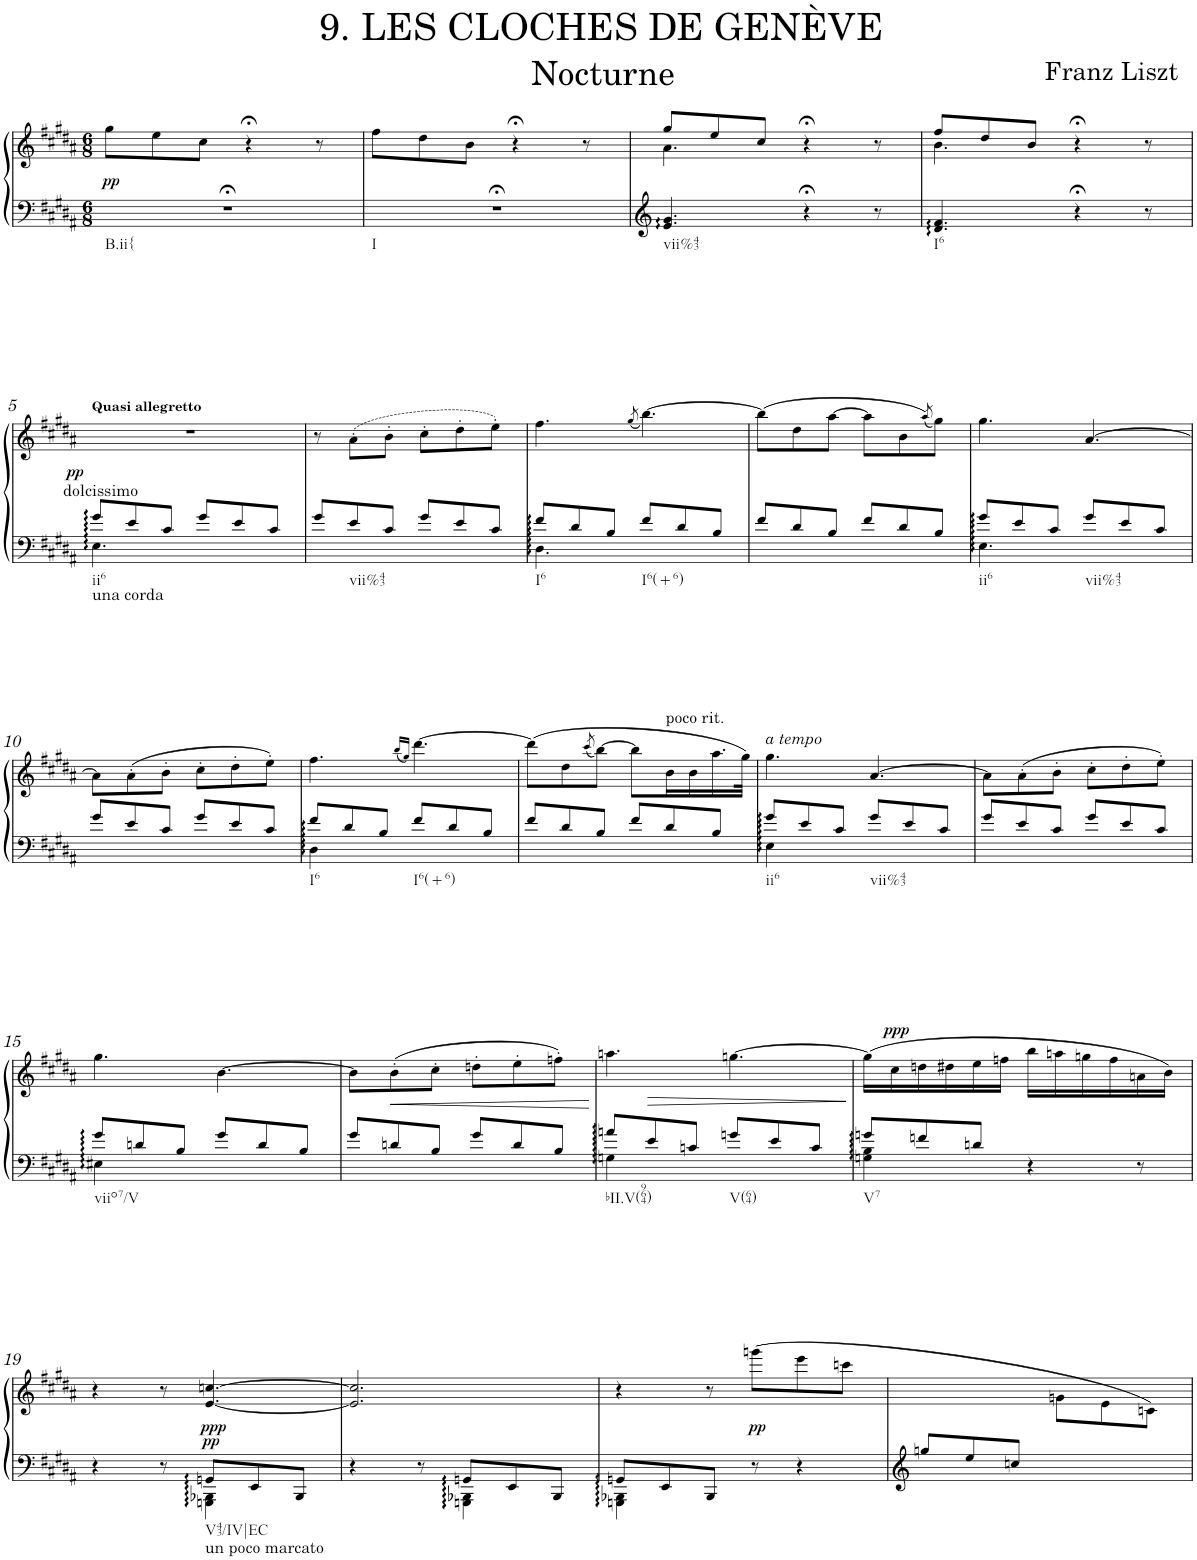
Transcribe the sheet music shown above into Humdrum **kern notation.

**kern	**kern	**dynam
*part1	*part1	*part1
*staff2	*staff1	*staff1/2
*I"Piano	*	*
*I'Pno.	*	*
*clefF4	*clefG2	*
*k[f#c#g#d#a#]	*k[f#c#g#d#a#]	*
*M6/8	*M6/8	*
=1	=1	=1
!LO:TX:b:t=B.ii{	!	!
!	!	!LO:DY:b
2.r;<	8gg#\L	pp
.	8ee\	.
.	8cc#\J	.
.	4r;<	.
.	8r	.
=2	=2	=2
!LO:TX:b:t=I	!	!
2.r;<	8ff#\L	.
.	8dd#\	.
.	8b\J	.
.	4r;<	.
.	8r	.
=3	=3	=3
*	*^	*
!LO:TX:b:t=vii%43	!	!	!
4.e/ 4.g#/	8gg#/L	4.a#\	.
.	8ee/	.	.
.	8cc#/J	.	.
4r;<	4r;<	8ryy	.
.	.	4ryy	.
8r	8r	.	.
=4	=4	=4	=4
!LO:TX:b:t=I6	!	!	!
4.d#/ 4.f#/	8ff#/L	4.b\	.
.	8dd#/	.	.
.	8b/J	.	.
4r;<	4r;<	8ryy	.
.	.	4ryy	.
8r	8r	.	.
*	*v	*v	*
!!LO:LB:g=z
=5	=5	=5
*^	*	*
!	!	!LO:TX:a:B:t=Quasi allegretto	!
!LO:TX:b:t=una corda	!	!	!
!LO:TX:b:t=ii6	!	!	!
!	!	!	!LO:DY:b
8g#/L	4.E\	2.r	pp
!LO:TX:a:t=dolcissimo	!	!	!
8e/	.	.	.
8c#/J	.	.	.
8g#/L	8ryy	.	.
8e/	4ryy	.	.
8c#/J	.	.	.
*v	*v	*	*
=6	=6	=6
8g#/L	8r	.
!LO:TX:b:t=vii%43	!	!
8e/	(8a#'\L	.
8c#/J	8b'\J	.
8g#/L	8cc#'\L	.
8e/	8dd#'\	.
8c#/J	8ee'\J)	.
=7	=7	=7
*^	*	*
!LO:TX:b:t=I6	!	!	!
8f#/L	4.D#\	4.ff#\	.
8d#/	.	.	.
8B/J	.	.	.
.	.	(8qgg#/	.
!LO:TX:b:t=I6(+6)	!	!	!
8f#/L	8ryy	[4.bb\)	.
8d#/	4ryy	.	.
8B/J	.	.	.
*v	*v	*	*
=8	=8	=8
8f#/L	(8bb\L]	.
8d#/	8dd#\	.
8B/J	[8aa#\J	.
8f#/L	8aa#\L]	.
8d#/	8b\	.
.	(8qaa#/)	.
8B/J	8gg#\J)	.
=9	=9	=9
*^	*	*
!LO:TX:b:t=ii6	!	!	!
8g#/L	4.E\	4.gg#\	.
8e/	.	.	.
8c#/J	.	.	.
!LO:TX:b:t=vii%43	!	!	!
8g#/L	8ryy	[4.a#/	.
8e/	4ryy	.	.
8c#/J	.	.	.
*v	*v	*	*
!!LO:LB:g=z
=10	=10	=10
8g#/L	8a#\L]	.
8e/	(8a#'\	.
8c#/J	8b'\J	.
8g#/L	8cc#'\L	.
8e/	8dd#'\	.
8c#/J	8ee'\J)	.
=11	=11	=11
*^	*	*
!LO:TX:b:t=I6	!	!	!
8f#/L	4D#\	4.ff#\	.
8d#/	.	.	.
8B/J	8ryy	.	.
.	.	(16qbb/LL	.
.	.	16qgg#/JJ)	.
!LO:TX:b:t=I6(+6)	!	!	!
8f#/L	8ryy	[4.ddd#\	.
8d#/	4ryy	.	.
8B/J	.	.	.
*v	*v	*	*
=12	=12	=12
8f#/L	(8ddd#\L]	.
8d#/	8dd#\	.
.	(8qccc#/	.
8B/J	[8bb\J)	.
8f#/L	8bb\L]	.
!	!LO:TX:a:t=poco rit.	!
8d#/	16b\L	.
.	16b\	.
8B/J	16.aa#\	.
.	32gg#\JJk)	.
=13	=13	=13
*^	*	*
!	!	!LO:TX:a:i:t=a tempo	!
!LO:TX:b:t=ii6	!	!	!
8g#/L	4E\	4.gg#\	.
8e/	.	.	.
8c#/J	8ryy	.	.
!LO:TX:b:t=vii%43	!	!	!
8g#/L	8ryy	[4.a#/	.
8e/	4ryy	.	.
8c#/J	.	.	.
*v	*v	*	*
=14	=14	=14
8g#/L	8a#\L]	.
8e/	(8a#'\	.
8c#/J	8b'\J	.
8g#/L	8cc#'\L	.
8e/	8dd#'\	.
8c#/J	8ee'\J)	.
!!LO:LB:g=z
=15	=15	=15
*^	*	*
!LO:TX:b:t=viio7/V	!	!	!
8g#/L	4E#X\	4.gg#\	.
8dn/	.	.	.
8B/J	8ryy	.	.
8g#/L	8ryy	[4.b\	.
8d/	4ryy	.	.
8B/J	.	.	.
*v	*v	*	*
=16	=16	=16
8g#/L	8b\L]	.
!	!	!LO:HP:b
8dn/	(8b'\	<
8B/J	8cc#'\J	.
8g#/L	8ddn'\L	.
8d/	8ee'\	.
8B/J	8ffn'\J)	.
.	.	[
=17	=17	=17
*^	*	*
!LO:TX:b:t=bII.V(964)	!	!	!
8an/L	4Gn\	4.aan\	.
8e/	.	.	.
8cn/J	8ryy	.	.
!LO:TX:b:t=V(64)	!	!	!
8gn/L	8ryy	[4.ggn\	.
8e/	4ryy	.	.
8c/J	.	.	.
=18	=18	=18	=18
!LO:TX:b:t=V7	!	!	!
8gn/L	4Gn\ 4B\	(16gg\LL]	.
!	!	!	!LO:DY:a
.	.	16cc#\	ppp
8fn/	.	16ddn\	.
.	.	16dd#X\	.
8dn/J	2ryy	16ee\	.
.	.	16ffn\JJ	.
4r	.	16bb\LL	.
.	.	16aan\	.
.	.	16ggn\	.
.	.	16ff\	.
8r	.	16an\	.
.	.	16b\JJ)	.
!!LO:LB:g=z
=19	=19	=19	=19
4r	4ryy	4r	.
8r	8ryy	8r	.
!LO:TX:b:t=un poco marcato	!	!	!
!LO:TX:b:t=V43/IV|EC	!	!	!
!	!	!	!LO:DY:a=2
!	!	!	!LO:DY:n=1:b
8GGn/L	4GGGn\ 4BBB-X\	[4.e/ [4.ccn/	pp ppp
8EE/	.	.	.
8BBB-/J	8ryy	.	.
=20	=20	=20	=20
4r	4ryy	2.e/] 2.cc/]	.
8r	8ryy	.	.
8GGn/L	4GGGn\ 4BBB-X\	.	.
8EE/	.	.	.
8BBB-/J	8ryy	.	.
=21	=21	=21	=21
8GGn/L	4GGGn\ 4BBB-X\	4r	.
8EE/	.	.	.
8BBB-/J	8ryy	8r	.
!	!	!	!LO:DY:b
8r	8ryy	(8gggn\L	pp
4r	4ryy	8eee\	.
.	.	8cccn\J	.
=22	=22	=22	=22
8ggn/L	2.ryy	4.ryy	.
8ee/	.	.	.
8ccn/J	.	.	.
4.ryy	.	8gn\L	.
.	.	8e\	.
.	.	8cn\J)	.
*v	*v	*	*
=	=	=
*-	*-	*-
